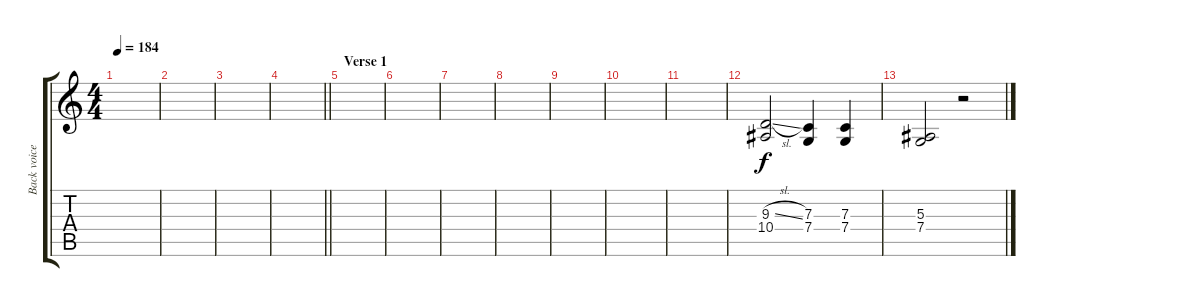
\track ("Back voice" "Back voice") {instrument oboe}
\staff {score tabs}
\tuning (D4 A3 F3 C3 G2 D2) {hide}
\ts (4 4)
\tempo 184
\clef g2
\ks c
|
|
|
\barLineRight lightlight
|
\section ("" "Verse 1")
|
|
|
|
|
|
|
(9.3{sl} 10.4).2 (7.3 7.4).4 (7.3 7.4).4 |
(5.3 7.4).2 r.2
